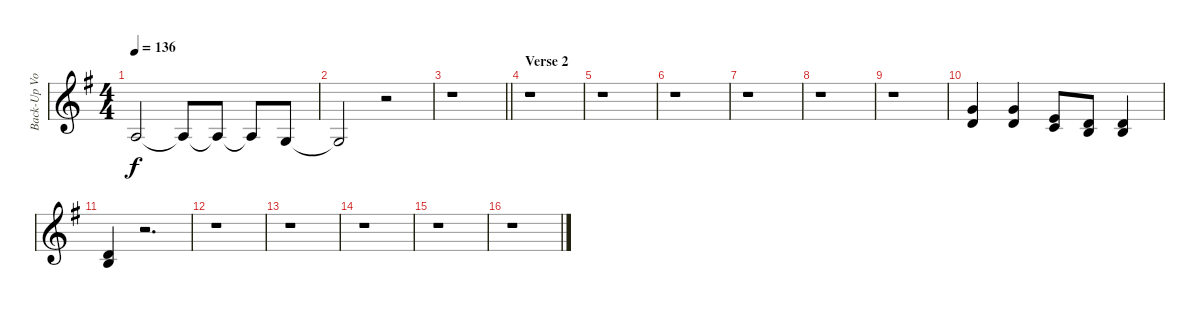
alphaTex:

\track ("Back-Up Vocals" "Back-Up Vo") {instrument clarinet}
\staff {score}
\tuning (E4 B3 G3 D3 A2 E2) {hide}
\ts (4 4)
\tempo 136
\clef g2
\ks g
2.3{t}.2{dy f} 2.3{t}.8 2.3{t}.8 2.3{t}.8 0.3.8 |
0.3{t}.2 r.2 |
\barLineRight lightlight
r.1 |
\section ("" "Verse 2")
r.1 |
r.1 |
r.1 |
r.1 |
r.1 |
r.1 |
(3.1 3.2).4 (3.1 3.2).4 (0.1 1.2).8 (3.2 4.3).8 (3.2 4.3).4 |
(3.2 4.3).4 r.2{d} |
r.1 |
r.1 |
r.1 |
r.1 |
r.1
